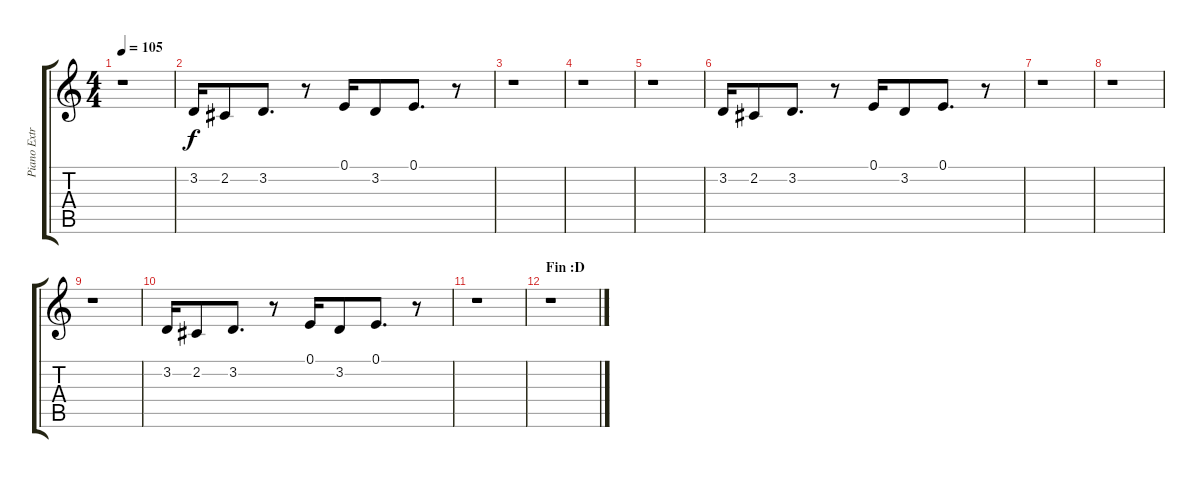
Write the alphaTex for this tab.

\track ("Piano Extra Right" "Piano Extr") {instrument acousticgrandpiano}
\staff {score tabs}
\tuning (E4 B3 G3 D3 A2 E2) {hide}
\ts (4 4)
\tempo 105
\clef g2
\ks c
r.1{dy f} |
3.2.16 2.2.8 3.2.8{d} r.8 0.1.16 3.2.8 0.1.8{d} r.8 |
r.1 |
r.1 |
r.1 |
3.2.16 2.2.8 3.2.8{d} r.8 0.1.16 3.2.8 0.1.8{d} r.8 |
r.1 |
r.1 |
r.1 |
3.2.16 2.2.8 3.2.8{d} r.8 0.1.16 3.2.8 0.1.8{d} r.8 |
r.1 |
\section ("" "Fin :D")
r.1
